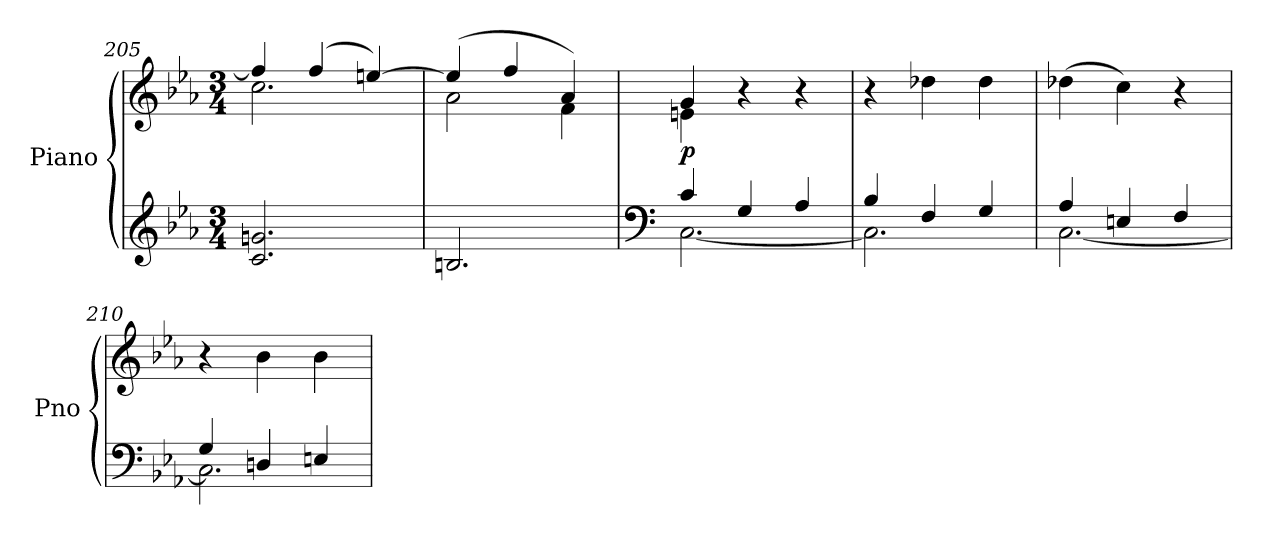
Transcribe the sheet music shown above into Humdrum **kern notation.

**kern	**kern	**dynam
*part1	*part1	*part1
*staff2	*staff1	*staff1/2
*I"Piano	*	*
*I'Pno	*	*
!!LO:LB:g=z
*clefG2	*clefG2	*
*k[b-e-a-]	*k[b-e-a-]	*
*M3/4	*M3/4	*
=205	=205	=205
*	*^	*
2.c/ 2.gn/	4ff/]	2.cc\	.
.	(4ff/	.	.
.	[4een/)	.	.
=206	=206	=206	=206
2.Bn/	(4ee/]	2a-\	.
.	4ff/	.	.
.	4a-/)	4f\	.
=207	=207	=207	=207
*clefF4	*	*	*
*^	*	*	*
!	!	!	!	!LO:DY:b
4c/	[2.C\	4g/	4en\	p
4G/	.	4r	2ryy	.
4A-/	.	4r	.	.
*	*	*v	*v	*
=208	=208	=208	=208
4B-/	2.C\]	4r	.
4F/	.	4dd-X\	.
4G/	.	4dd-\	.
=209	=209	=209	=209
4A-/	[2.C\	(4dd-X\	.
4En/	.	4cc\)	.
4F/	.	4r	.
=210	=210	=210	=210
4G/	2.C\]	4r	.
4Dn/	.	4b-\	.
4En/	.	4b-\	.
*v	*v	*	*
=	=	=
*-	*-	*-
